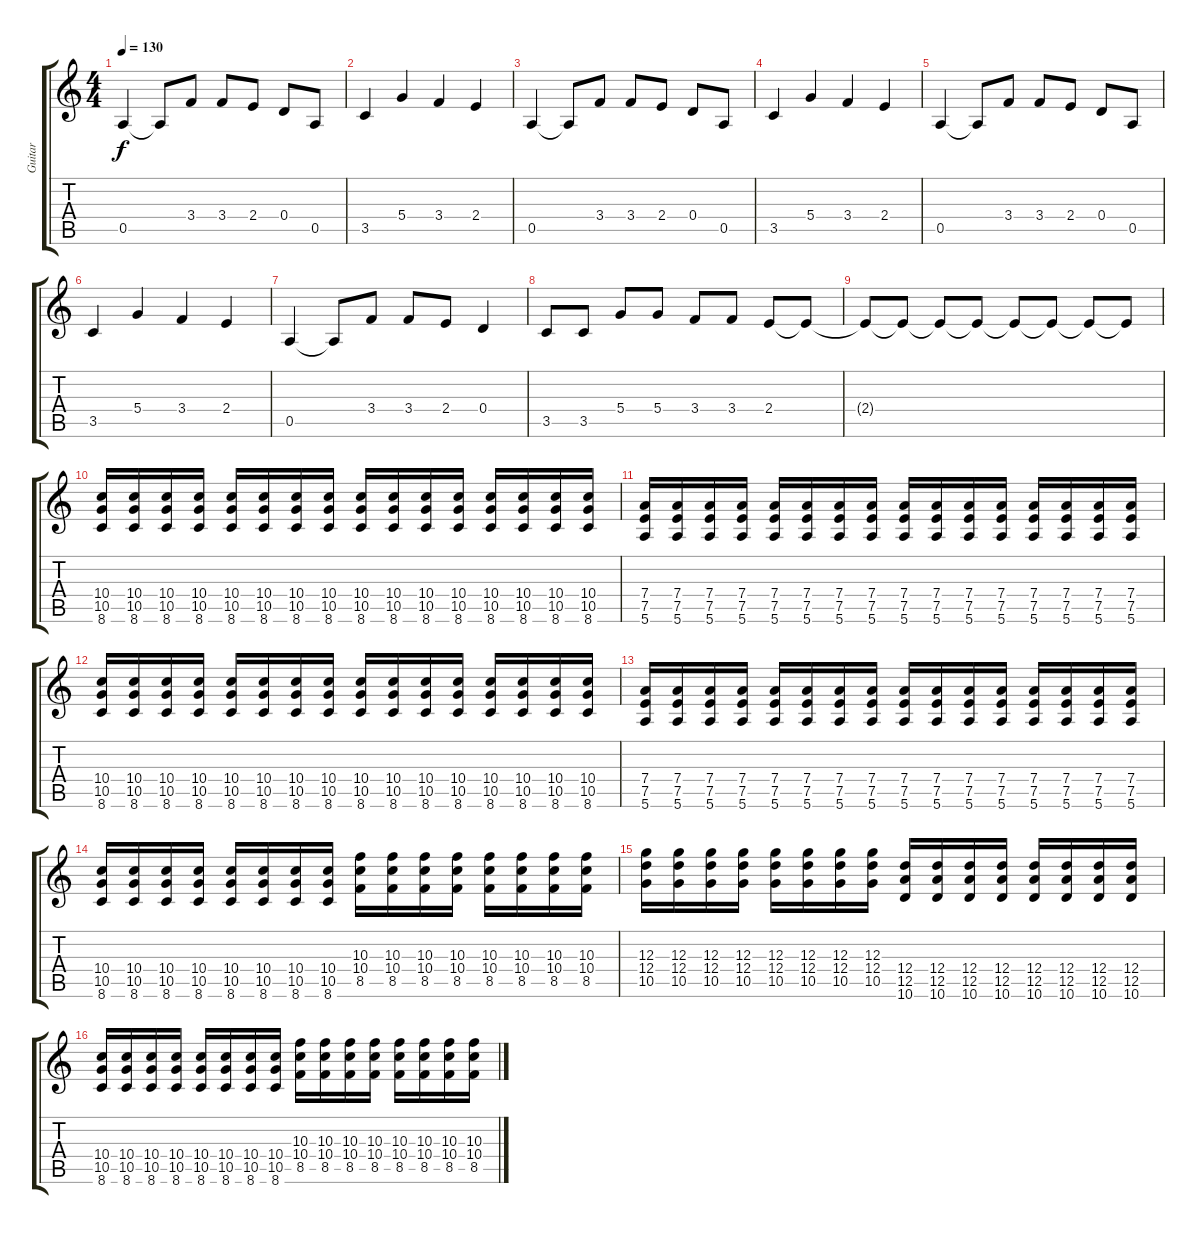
\track ("Guitar" "Guitar") {instrument distortionguitar}
\staff {score tabs}
\tuning (E4 B3 G3 D3 A2 E2) {hide}
\ts (4 4)
\tempo 130
\clef g2
\ks c
0.5.4{dy f} 0.5{t}.8 3.4.8 3.4.8 2.4.8 0.4.8 0.5.8 |
3.5.4 5.4.4 3.4.4 2.4.4 |
0.5.4 0.5{t}.8 3.4.8 3.4.8 2.4.8 0.4.8 0.5.8 |
3.5.4 5.4.4 3.4.4 2.4.4 |
0.5.4 0.5{t}.8 3.4.8 3.4.8 2.4.8 0.4.8 0.5.8 |
3.5.4 5.4.4 3.4.4 2.4.4 |
0.5.4 0.5{t}.8 3.4.8 3.4.8 2.4.8 0.4.4 |
3.5.8 3.5.8 5.4.8 5.4.8 3.4.8 3.4.8 2.4.8 2.4{t}.8 |
2.4{t}.8 2.4{t}.8 2.4{t}.8 2.4{t}.8 2.4{t}.8 2.4{t}.8 2.4{t}.8 2.4{t}.8 |
(10.4 10.5 8.6).16 (10.4 10.5 8.6).16 (10.4 10.5 8.6).16 (10.4 10.5 8.6).16 (10.4 10.5 8.6).16 (10.4 10.5 8.6).16 (10.4 10.5 8.6).16 (10.4 10.5 8.6).16 (10.4 10.5 8.6).16 (10.4 10.5 8.6).16 (10.4 10.5 8.6).16 (10.4 10.5 8.6).16 (10.4 10.5 8.6).16 (10.4 10.5 8.6).16 (10.4 10.5 8.6).16 (10.4 10.5 8.6).16 |
(7.4 7.5 5.6).16 (7.4 7.5 5.6).16 (7.4 7.5 5.6).16 (7.4 7.5 5.6).16 (7.4 7.5 5.6).16 (7.4 7.5 5.6).16 (7.4 7.5 5.6).16 (7.4 7.5 5.6).16 (7.4 7.5 5.6).16 (7.4 7.5 5.6).16 (7.4 7.5 5.6).16 (7.4 7.5 5.6).16 (7.4 7.5 5.6).16 (7.4 7.5 5.6).16 (7.4 7.5 5.6).16 (7.4 7.5 5.6).16 |
(10.4 10.5 8.6).16 (10.4 10.5 8.6).16 (10.4 10.5 8.6).16 (10.4 10.5 8.6).16 (10.4 10.5 8.6).16 (10.4 10.5 8.6).16 (10.4 10.5 8.6).16 (10.4 10.5 8.6).16 (10.4 10.5 8.6).16 (10.4 10.5 8.6).16 (10.4 10.5 8.6).16 (10.4 10.5 8.6).16 (10.4 10.5 8.6).16 (10.4 10.5 8.6).16 (10.4 10.5 8.6).16 (10.4 10.5 8.6).16 |
(7.4 7.5 5.6).16 (7.4 7.5 5.6).16 (7.4 7.5 5.6).16 (7.4 7.5 5.6).16 (7.4 7.5 5.6).16 (7.4 7.5 5.6).16 (7.4 7.5 5.6).16 (7.4 7.5 5.6).16 (7.4 7.5 5.6).16 (7.4 7.5 5.6).16 (7.4 7.5 5.6).16 (7.4 7.5 5.6).16 (7.4 7.5 5.6).16 (7.4 7.5 5.6).16 (7.4 7.5 5.6).16 (7.4 7.5 5.6).16 |
(10.4 10.5 8.6).16 (10.4 10.5 8.6).16 (10.4 10.5 8.6).16 (10.4 10.5 8.6).16 (10.4 10.5 8.6).16 (10.4 10.5 8.6).16 (10.4 10.5 8.6).16 (10.4 10.5 8.6).16 (10.3 10.4 8.5).16 (10.3 10.4 8.5).16 (10.3 10.4 8.5).16 (10.3 10.4 8.5).16 (10.3 10.4 8.5).16 (10.3 10.4 8.5).16 (10.3 10.4 8.5).16 (10.3 10.4 8.5).16 |
(12.3 12.4 10.5).16 (12.3 12.4 10.5).16 (12.3 12.4 10.5).16 (12.3 12.4 10.5).16 (12.3 12.4 10.5).16 (12.3 12.4 10.5).16 (12.3 12.4 10.5).16 (12.3 12.4 10.5).16 (12.4 12.5 10.6).16 (12.4 12.5 10.6).16 (12.4 12.5 10.6).16 (12.4 12.5 10.6).16 (12.4 12.5 10.6).16 (12.4 12.5 10.6).16 (12.4 12.5 10.6).16 (12.4 12.5 10.6).16 |
(10.4 10.5 8.6).16 (10.4 10.5 8.6).16 (10.4 10.5 8.6).16 (10.4 10.5 8.6).16 (10.4 10.5 8.6).16 (10.4 10.5 8.6).16 (10.4 10.5 8.6).16 (10.4 10.5 8.6).16 (10.3 10.4 8.5).16 (10.3 10.4 8.5).16 (10.3 10.4 8.5).16 (10.3 10.4 8.5).16 (10.3 10.4 8.5).16 (10.3 10.4 8.5).16 (10.3 10.4 8.5).16 (10.3 10.4 8.5).16
